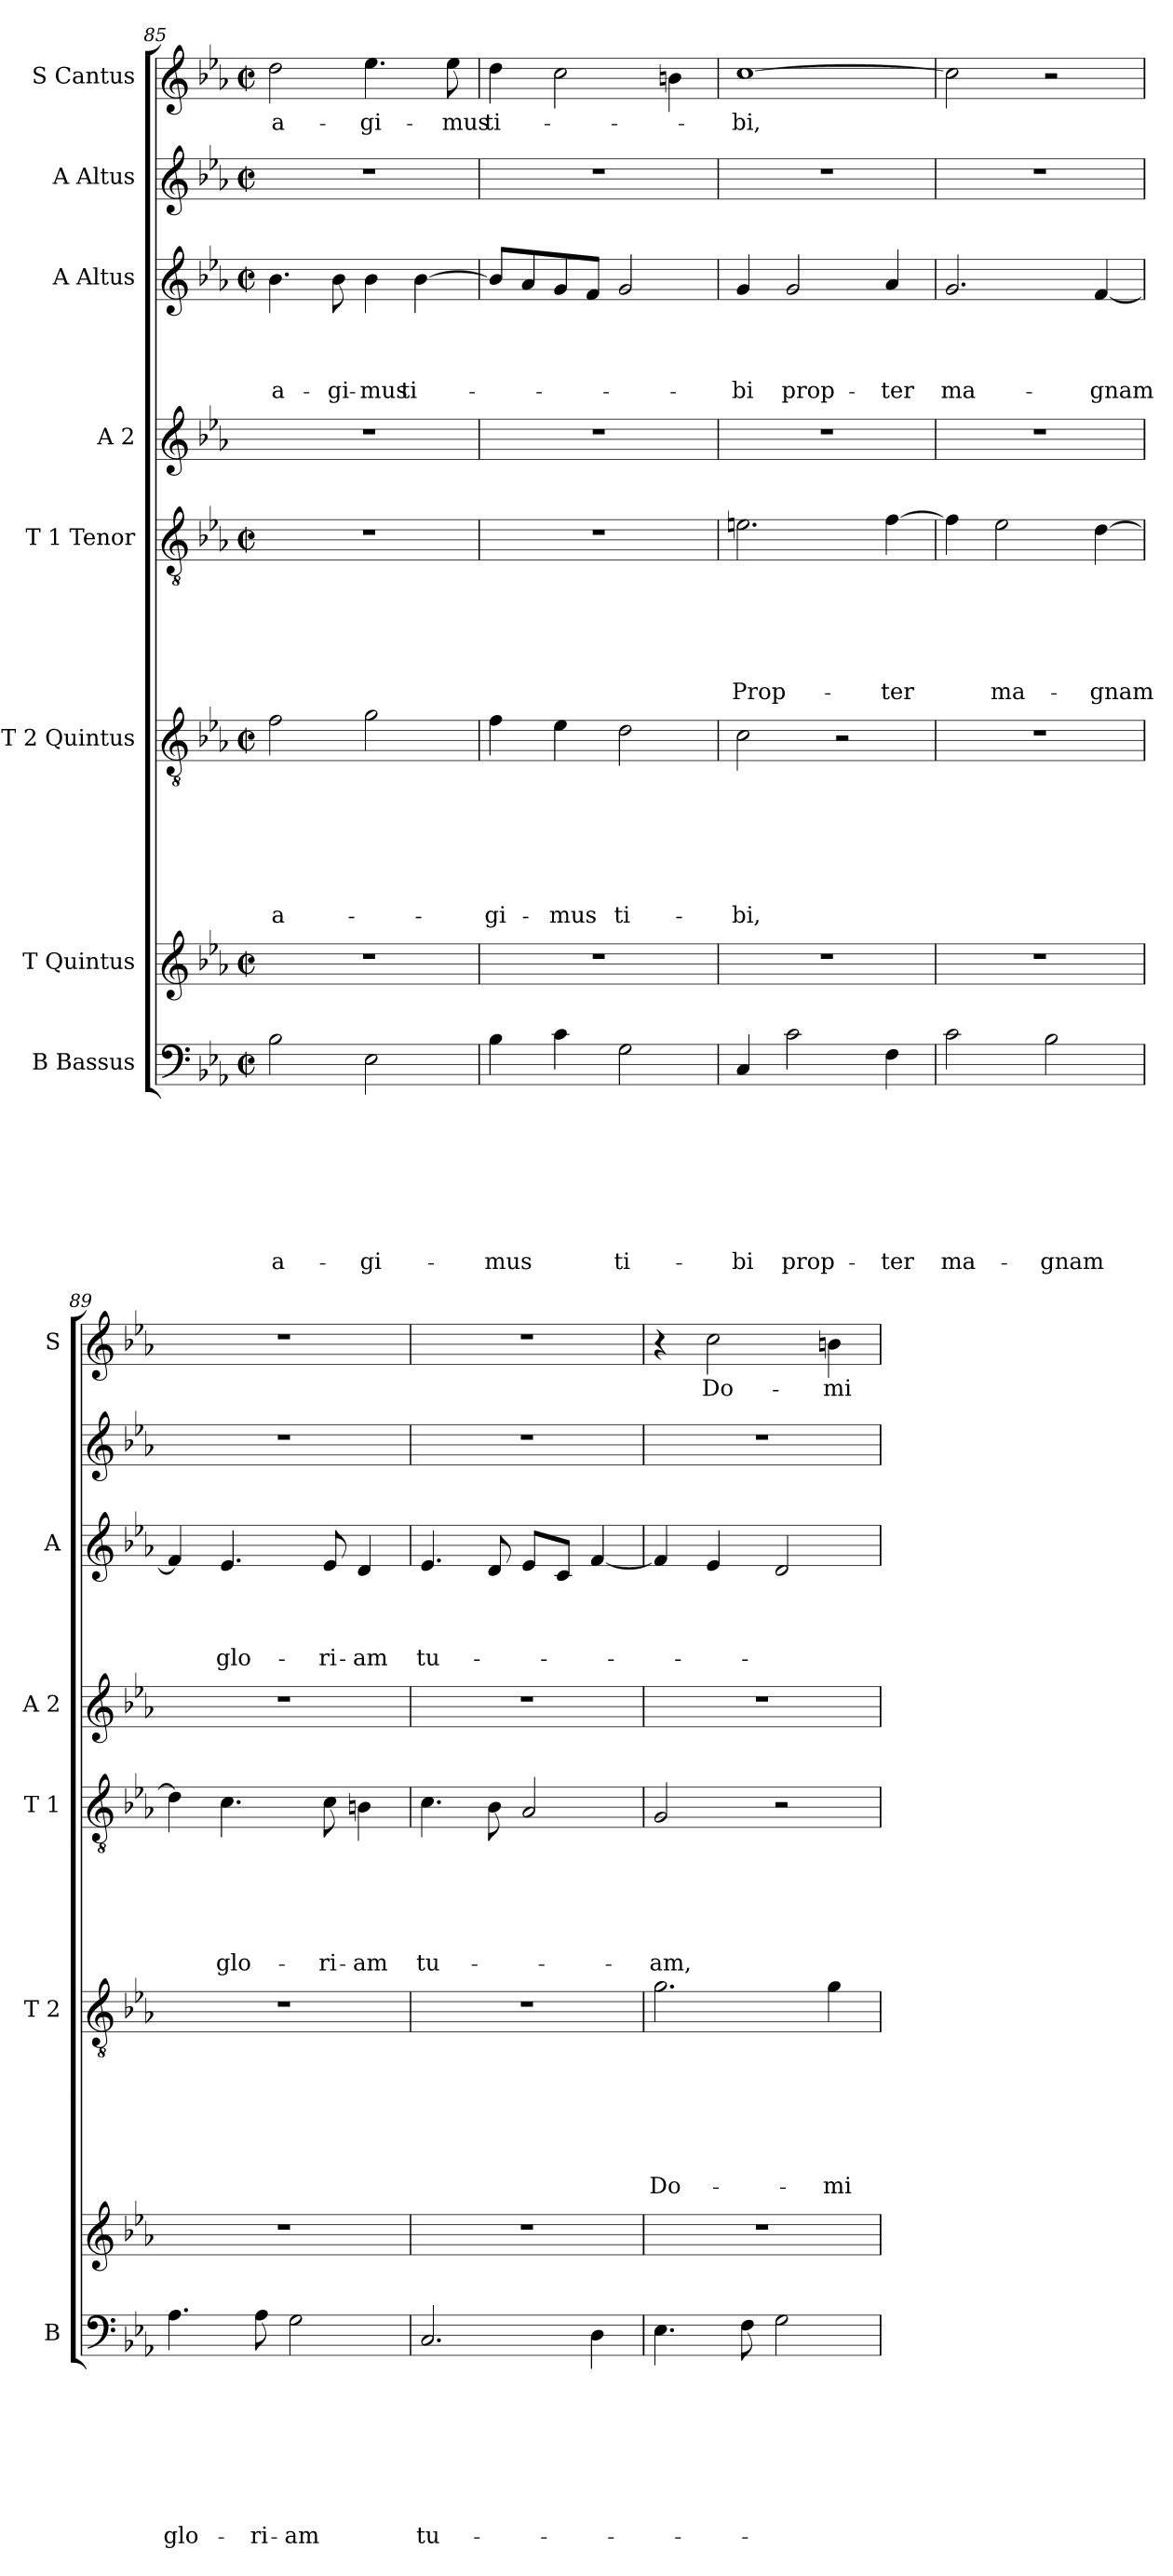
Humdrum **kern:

**kern	**text	**text	**text	**text	**text	**text	**text	**text	**kern	**kern	**text	**text	**text	**text	**text	**text	**text	**kern	**text	**text	**text	**text	**text	**text	**kern	**kern	**text	**text	**text	**text	**kern	**kern	**text
*part8	*part8	*part8	*part8	*part8	*part8	*part8	*part8	*part8	*part7	*part6	*part6	*part6	*part6	*part6	*part6	*part6	*part6	*part5	*part5	*part5	*part5	*part5	*part5	*part5	*part4	*part3	*part3	*part3	*part3	*part3	*part2	*part1	*part1
*staff8	*staff8	*staff8	*staff8	*staff8	*staff8	*staff8	*staff8	*staff8	*staff7	*staff6	*staff6	*staff6	*staff6	*staff6	*staff6	*staff6	*staff6	*staff5	*staff5	*staff5	*staff5	*staff5	*staff5	*staff5	*staff4	*staff3	*staff3	*staff3	*staff3	*staff3	*staff2	*staff1	*staff1
*I"B Bassus	*	*	*	*	*	*	*	*	*I"T Quintus	*I"T 2 Quintus	*	*	*	*	*	*	*	*I"T 1 Tenor	*	*	*	*	*	*	*I"A 2	*I"A Altus	*	*	*	*	*I"A Altus	*I"S Cantus	*
*I'B	*	*	*	*	*	*	*	*	*	*I'T 2	*	*	*	*	*	*	*	*I'T 1	*	*	*	*	*	*	*I'A 2	*I'A	*	*	*	*	*	*I'S	*
!!LO:PB:g=z
*clefF4	*	*	*	*	*	*	*	*	*clefG2	*clefGv2	*	*	*	*	*	*	*	*clefGv2	*	*	*	*	*	*	*clefG2	*clefG2	*	*	*	*	*clefG2	*clefG2	*
*k[b-e-a-]	*	*	*	*	*	*	*	*	*k[b-e-a-]	*k[b-e-a-]	*	*	*	*	*	*	*	*k[b-e-a-]	*	*	*	*	*	*	*k[b-e-a-]	*k[b-e-a-]	*	*	*	*	*k[b-e-a-]	*k[b-e-a-]	*
*E-:	*	*	*	*	*	*	*	*	*E-:	*E-:	*	*	*	*	*	*	*	*E-:	*	*	*	*	*	*	*E-:	*E-:	*	*	*	*	*E-:	*E-:	*
*M2/2	*	*	*	*	*	*	*	*	*M2/2	*M2/2	*	*	*	*	*	*	*	*M2/2	*	*	*	*	*	*	*	*M2/2	*	*	*	*	*M2/2	*M2/2	*
*met(c|)	*	*	*	*	*	*	*	*	*met(c|)	*met(c|)	*	*	*	*	*	*	*	*met(c|)	*	*	*	*	*	*	*	*met(c|)	*	*	*	*	*met(c|)	*met(c|)	*
=85	=85	=85	=85	=85	=85	=85	=85	=85	=85	=85	=85	=85	=85	=85	=85	=85	=85	=85	=85	=85	=85	=85	=85	=85	=85	=85	=85	=85	=85	=85	=85	=85	=85
!	!	!	!	!	!	!	!	!LO:LY:b	!	!	!	!	!	!	!	!	!LO:LY:b	!	!	!	!	!	!	!	!	!	!	!	!	!LO:LY:b	!	!	!LO:LY:b
2B-\	.	.	.	.	.	.	.	a-	1r	2f\	.	.	.	.	.	.	a-	1r	.	.	.	.	.	.	1r	4.b-\	.	.	.	a-	1r	2dd\	a-
!	!	!	!	!	!	!	!	!	!	!	!	!	!	!	!	!	!	!	!	!	!	!	!	!	!	!	!	!	!	!LO:LY:b	!	!	!
.	.	.	.	.	.	.	.	.	.	.	.	.	.	.	.	.	.	.	.	.	.	.	.	.	.	8b-\	.	.	.	-gi-	.	.	.
!	!	!	!	!	!	!	!	!LO:LY:b	!	!	!	!	!	!	!	!	!	!	!	!	!	!	!	!	!	!	!	!	!	!LO:LY:b	!	!	!LO:LY:b
2E-\	.	.	.	.	.	.	.	-gi-	.	2g\	.	.	.	.	.	.	.	.	.	.	.	.	.	.	.	4b-\	.	.	.	-mus	.	4.ee-\	-gi-
!	!	!	!	!	!	!	!	!	!	!	!	!	!	!	!	!	!	!	!	!	!	!	!	!	!	!	!	!	!	!LO:LY:b	!	!	!
.	.	.	.	.	.	.	.	.	.	.	.	.	.	.	.	.	.	.	.	.	.	.	.	.	.	[>4b-\	.	.	.	ti-	.	.	.
!	!	!	!	!	!	!	!	!	!	!	!	!	!	!	!	!	!	!	!	!	!	!	!	!	!	!	!	!	!	!	!	!	!LO:LY:b
.	.	.	.	.	.	.	.	.	.	.	.	.	.	.	.	.	.	.	.	.	.	.	.	.	.	.	.	.	.	.	.	8ee-\	-mus
=86	=86	=86	=86	=86	=86	=86	=86	=86	=86	=86	=86	=86	=86	=86	=86	=86	=86	=86	=86	=86	=86	=86	=86	=86	=86	=86	=86	=86	=86	=86	=86	=86	=86
!	!	!	!	!	!	!	!	!LO:LY:b	!	!	!	!	!	!	!	!	!LO:LY:b	!	!	!	!	!	!	!	!	!	!	!	!	!	!	!	!LO:LY:b
4B-\	.	.	.	.	.	.	.	-mus	1r	4f\	.	.	.	.	.	.	-gi-	1r	.	.	.	.	.	.	1r	8b-/L]	.	.	.	.	1r	4dd\	ti-
.	.	.	.	.	.	.	.	.	.	.	.	.	.	.	.	.	.	.	.	.	.	.	.	.	.	8a-/	.	.	.	.	.	.	.
!	!	!	!	!	!	!	!	!	!	!	!	!	!	!	!	!	!LO:LY:b	!	!	!	!	!	!	!	!	!	!	!	!	!	!	!	!
4c\	.	.	.	.	.	.	.	.	.	4e-\	.	.	.	.	.	.	-mus	.	.	.	.	.	.	.	.	8g/	.	.	.	.	.	2cc\	.
.	.	.	.	.	.	.	.	.	.	.	.	.	.	.	.	.	.	.	.	.	.	.	.	.	.	8f/J	.	.	.	.	.	.	.
!	!	!	!	!	!	!	!	!LO:LY:b	!	!	!	!	!	!	!	!	!LO:LY:b	!	!	!	!	!	!	!	!	!	!	!	!	!	!	!	!
2G\	.	.	.	.	.	.	.	ti-	.	2d\	.	.	.	.	.	.	ti-	.	.	.	.	.	.	.	.	2g/	.	.	.	.	.	.	.
.	.	.	.	.	.	.	.	.	.	.	.	.	.	.	.	.	.	.	.	.	.	.	.	.	.	.	.	.	.	.	.	4bn\	.
=87	=87	=87	=87	=87	=87	=87	=87	=87	=87	=87	=87	=87	=87	=87	=87	=87	=87	=87	=87	=87	=87	=87	=87	=87	=87	=87	=87	=87	=87	=87	=87	=87	=87
!	!	!	!	!	!	!	!	!LO:LY:b	!	!	!	!	!	!	!	!	!LO:LY:b	!	!	!	!	!	!	!LO:LY:b	!	!	!	!	!	!LO:LY:b	!	!	!LO:LY:b
4C/	.	.	.	.	.	.	.	-bi	1r	2c\	.	.	.	.	.	.	-bi,	2.en\	.	.	.	.	.	Prop-	1r	4g/	.	.	.	-bi	1r	[>1cc	-bi,
!	!	!	!	!	!	!	!	!LO:LY:b	!	!	!	!	!	!	!	!	!	!	!	!	!	!	!	!	!	!	!	!	!	!LO:LY:b	!	!	!
2c\	.	.	.	.	.	.	.	prop-	.	.	.	.	.	.	.	.	.	.	.	.	.	.	.	.	.	2g/	.	.	.	prop-	.	.	.
.	.	.	.	.	.	.	.	.	.	2r	.	.	.	.	.	.	.	.	.	.	.	.	.	.	.	.	.	.	.	.	.	.	.
!	!	!	!	!	!	!	!	!LO:LY:b	!	!	!	!	!	!	!	!	!	!	!	!	!	!	!	!LO:LY:b	!	!	!	!	!	!LO:LY:b	!	!	!
4F\	.	.	.	.	.	.	.	-ter	.	.	.	.	.	.	.	.	.	[>4f\	.	.	.	.	.	-ter	.	4a-/	.	.	.	-ter	.	.	.
=88	=88	=88	=88	=88	=88	=88	=88	=88	=88	=88	=88	=88	=88	=88	=88	=88	=88	=88	=88	=88	=88	=88	=88	=88	=88	=88	=88	=88	=88	=88	=88	=88	=88
!	!	!	!	!	!	!	!	!LO:LY:b	!	!	!	!	!	!	!	!	!	!	!	!	!	!	!	!	!	!	!	!	!	!LO:LY:b	!	!	!
2c\	.	.	.	.	.	.	.	ma-	1r	1r	.	.	.	.	.	.	.	4f\]	.	.	.	.	.	.	1r	2.g/	.	.	.	ma-	1r	2cc\]	.
!	!	!	!	!	!	!	!	!	!	!	!	!	!	!	!	!	!	!	!	!	!	!	!	!LO:LY:b	!	!	!	!	!	!	!	!	!
.	.	.	.	.	.	.	.	.	.	.	.	.	.	.	.	.	.	2e-\	.	.	.	.	.	ma-	.	.	.	.	.	.	.	.	.
!	!	!	!	!	!	!	!	!LO:LY:b	!	!	!	!	!	!	!	!	!	!	!	!	!	!	!	!	!	!	!	!	!	!	!	!	!
2B-\	.	.	.	.	.	.	.	-gnam	.	.	.	.	.	.	.	.	.	.	.	.	.	.	.	.	.	.	.	.	.	.	.	2r	.
!	!	!	!	!	!	!	!	!	!	!	!	!	!	!	!	!	!	!	!	!	!	!	!	!LO:LY:b	!	!	!	!	!	!LO:LY:b	!	!	!
.	.	.	.	.	.	.	.	.	.	.	.	.	.	.	.	.	.	[>4d\	.	.	.	.	.	-gnam	.	[<4f/	.	.	.	-gnam	.	.	.
=89	=89	=89	=89	=89	=89	=89	=89	=89	=89	=89	=89	=89	=89	=89	=89	=89	=89	=89	=89	=89	=89	=89	=89	=89	=89	=89	=89	=89	=89	=89	=89	=89	=89
!	!	!	!	!	!	!	!	!LO:LY:b	!	!	!	!	!	!	!	!	!	!	!	!	!	!	!	!	!	!	!	!	!	!	!	!	!
4.A-\	.	.	.	.	.	.	.	glo-	1r	1r	.	.	.	.	.	.	.	4d\]	.	.	.	.	.	.	1r	4f/]	.	.	.	.	1r	1r	.
!	!	!	!	!	!	!	!	!	!	!	!	!	!	!	!	!	!	!	!	!	!	!	!	!LO:LY:b	!	!	!	!	!	!LO:LY:b	!	!	!
.	.	.	.	.	.	.	.	.	.	.	.	.	.	.	.	.	.	4.c\	.	.	.	.	.	glo-	.	4.e-/	.	.	.	glo-	.	.	.
!	!	!	!	!	!	!	!	!LO:LY:b	!	!	!	!	!	!	!	!	!	!	!	!	!	!	!	!	!	!	!	!	!	!	!	!	!
8A-\	.	.	.	.	.	.	.	-ri-	.	.	.	.	.	.	.	.	.	.	.	.	.	.	.	.	.	.	.	.	.	.	.	.	.
!	!	!	!	!	!	!	!	!LO:LY:b	!	!	!	!	!	!	!	!	!	!	!	!	!	!	!	!	!	!	!	!	!	!	!	!	!
2G\	.	.	.	.	.	.	.	-am	.	.	.	.	.	.	.	.	.	.	.	.	.	.	.	.	.	.	.	.	.	.	.	.	.
!	!	!	!	!	!	!	!	!	!	!	!	!	!	!	!	!	!	!	!	!	!	!	!	!LO:LY:b	!	!	!	!	!	!LO:LY:b	!	!	!
.	.	.	.	.	.	.	.	.	.	.	.	.	.	.	.	.	.	8c\	.	.	.	.	.	-ri-	.	8e-/	.	.	.	-ri-	.	.	.
!	!	!	!	!	!	!	!	!	!	!	!	!	!	!	!	!	!	!	!	!	!	!	!	!LO:LY:b	!	!	!	!	!	!LO:LY:b	!	!	!
.	.	.	.	.	.	.	.	.	.	.	.	.	.	.	.	.	.	4Bn\	.	.	.	.	.	-am	.	4d/	.	.	.	-am	.	.	.
!!LO:LB:g=z
=90	=90	=90	=90	=90	=90	=90	=90	=90	=90	=90	=90	=90	=90	=90	=90	=90	=90	=90	=90	=90	=90	=90	=90	=90	=90	=90	=90	=90	=90	=90	=90	=90	=90
!	!	!	!	!	!	!	!	!LO:LY:b	!	!	!	!	!	!	!	!	!	!	!	!	!	!	!	!LO:LY:b	!	!	!	!	!	!LO:LY:b	!	!	!
2.C/	.	.	.	.	.	.	.	tu-	1r	1r	.	.	.	.	.	.	.	4.c\	.	.	.	.	.	tu-	1r	4.e-/	.	.	.	tu-	1r	1r	.
.	.	.	.	.	.	.	.	.	.	.	.	.	.	.	.	.	.	8B-\	.	.	.	.	.	.	.	8d/	.	.	.	.	.	.	.
.	.	.	.	.	.	.	.	.	.	.	.	.	.	.	.	.	.	2A-/	.	.	.	.	.	.	.	8e-/L	.	.	.	.	.	.	.
.	.	.	.	.	.	.	.	.	.	.	.	.	.	.	.	.	.	.	.	.	.	.	.	.	.	8c/J	.	.	.	.	.	.	.
4D\	.	.	.	.	.	.	.	.	.	.	.	.	.	.	.	.	.	.	.	.	.	.	.	.	.	[<4f/	.	.	.	.	.	.	.
=91	=91	=91	=91	=91	=91	=91	=91	=91	=91	=91	=91	=91	=91	=91	=91	=91	=91	=91	=91	=91	=91	=91	=91	=91	=91	=91	=91	=91	=91	=91	=91	=91	=91
!	!	!	!	!	!	!	!	!	!	!	!	!	!	!	!	!	!LO:LY:b	!	!	!	!	!	!	!LO:LY:b	!	!	!	!	!	!	!	!	!
4.E-\	.	.	.	.	.	.	.	.	1r	2.g\	.	.	.	.	.	.	Do-	2G/	.	.	.	.	.	-am,	1r	4f/]	.	.	.	.	1r	4r	.
!	!	!	!	!	!	!	!	!	!	!	!	!	!	!	!	!	!	!	!	!	!	!	!	!	!	!	!	!	!	!	!	!	!LO:LY:b
.	.	.	.	.	.	.	.	.	.	.	.	.	.	.	.	.	.	.	.	.	.	.	.	.	.	4e-/	.	.	.	.	.	2cc\	Do-
8F\	.	.	.	.	.	.	.	.	.	.	.	.	.	.	.	.	.	.	.	.	.	.	.	.	.	.	.	.	.	.	.	.	.
2G\	.	.	.	.	.	.	.	.	.	.	.	.	.	.	.	.	.	2r	.	.	.	.	.	.	.	2d/	.	.	.	.	.	.	.
!	!	!	!	!	!	!	!	!	!	!	!	!	!	!	!	!	!LO:LY:b	!	!	!	!	!	!	!	!	!	!	!	!	!	!	!	!LO:LY:b
.	.	.	.	.	.	.	.	.	.	4g\	.	.	.	.	.	.	-mi-	.	.	.	.	.	.	.	.	.	.	.	.	.	.	4bn\	-mi-
=	=	=	=	=	=	=	=	=	=	=	=	=	=	=	=	=	=	=	=	=	=	=	=	=	=	=	=	=	=	=	=	=	=
*-	*-	*-	*-	*-	*-	*-	*-	*-	*-	*-	*-	*-	*-	*-	*-	*-	*-	*-	*-	*-	*-	*-	*-	*-	*-	*-	*-	*-	*-	*-	*-	*-	*-
